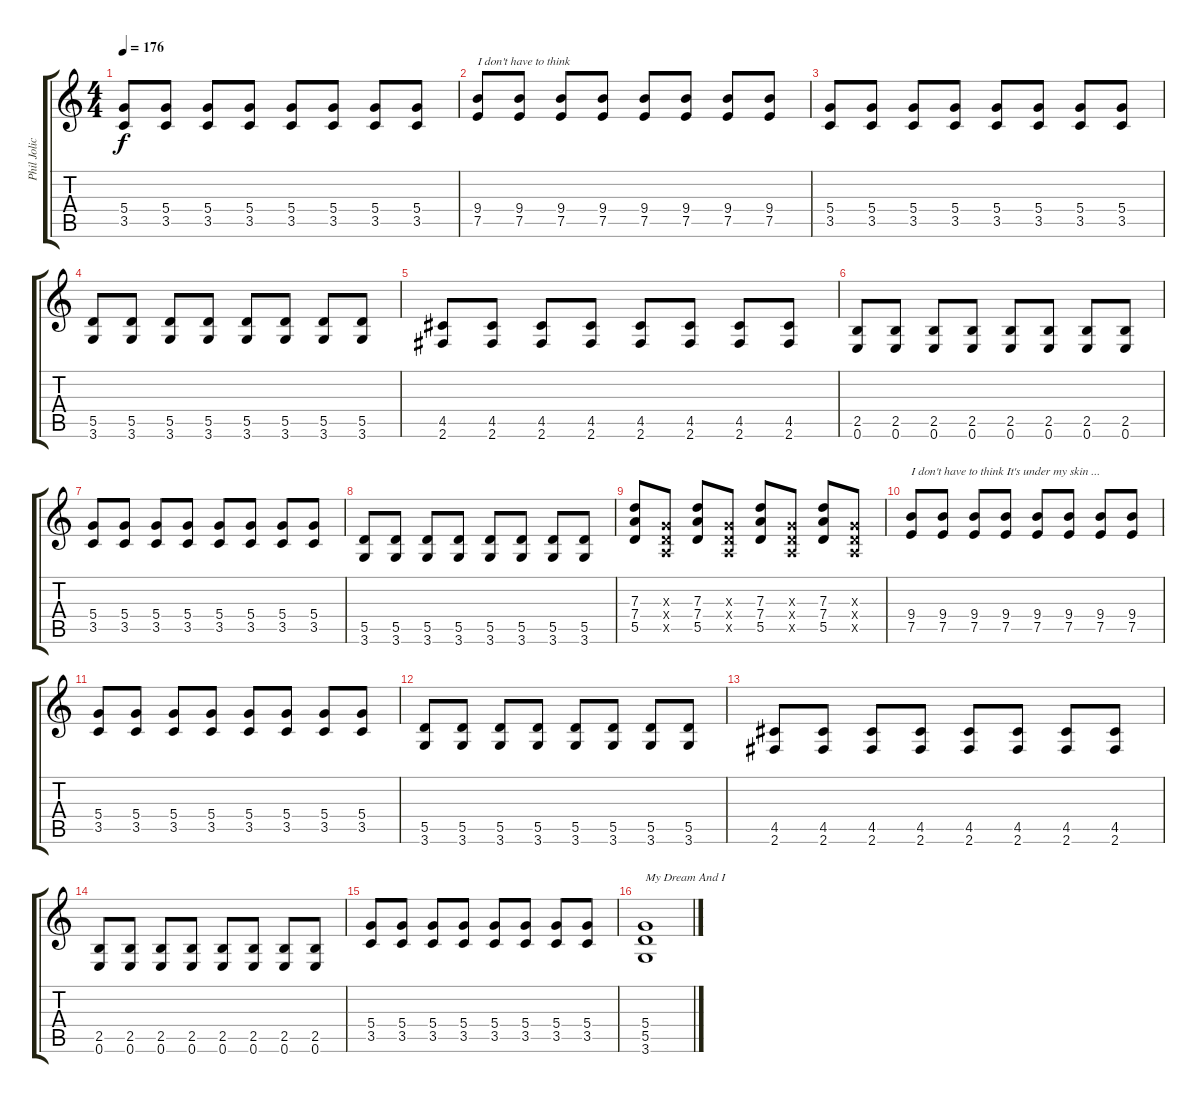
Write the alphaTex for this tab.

\track ("Phil Jolicoeur  (Guitare)" "Phil Jolic") {instrument distortionguitar}
\staff {score tabs}
\tuning (E4 B3 G3 D3 A2 E2) {hide}
\ts (4 4)
\tempo 176
\clef g2
\ks c
(5.4 3.5).8{dy f} (5.4 3.5).8 (5.4 3.5).8 (5.4 3.5).8 (5.4 3.5).8 (5.4 3.5).8 (5.4 3.5).8 (5.4 3.5).8 |
(9.4 7.5).8{txt "I don't have to think "} (9.4 7.5).8 (9.4 7.5).8 (9.4 7.5).8 (9.4 7.5).8 (9.4 7.5).8 (9.4 7.5).8 (9.4 7.5).8 |
(5.4 3.5).8 (5.4 3.5).8 (5.4 3.5).8 (5.4 3.5).8 (5.4 3.5).8 (5.4 3.5).8 (5.4 3.5).8 (5.4 3.5).8 |
(5.5 3.6).8 (5.5 3.6).8 (5.5 3.6).8 (5.5 3.6).8 (5.5 3.6).8 (5.5 3.6).8 (5.5 3.6).8 (5.5 3.6).8 |
(4.5 2.6).8 (4.5 2.6).8 (4.5 2.6).8 (4.5 2.6).8 (4.5 2.6).8 (4.5 2.6).8 (4.5 2.6).8 (4.5 2.6).8 |
(2.5 0.6).8 (2.5 0.6).8 (2.5 0.6).8 (2.5 0.6).8 (2.5 0.6).8 (2.5 0.6).8 (2.5 0.6).8 (2.5 0.6).8 |
(5.4 3.5).8 (5.4 3.5).8 (5.4 3.5).8 (5.4 3.5).8 (5.4 3.5).8 (5.4 3.5).8 (5.4 3.5).8 (5.4 3.5).8 |
(5.5 3.6).8 (5.5 3.6).8 (5.5 3.6).8 (5.5 3.6).8 (5.5 3.6).8 (5.5 3.6).8 (5.5 3.6).8 (5.5 3.6).8 |
(7.3 7.4 5.5).8 (0.3{x} 0.4{x} 0.5{x}).8 (7.3 7.4 5.5).8 (0.3{x} 0.4{x} 0.5{x}).8 (7.3 7.4 5.5).8 (0.3{x} 0.4{x} 0.5{x}).8 (7.3 7.4 5.5).8 (0.3{x} 0.4{x} 0.5{x}).8 |
(9.4 7.5).8{txt "I don't have to think It's under my skin ..."} (9.4 7.5).8 (9.4 7.5).8 (9.4 7.5).8 (9.4 7.5).8 (9.4 7.5).8 (9.4 7.5).8 (9.4 7.5).8 |
(5.4 3.5).8 (5.4 3.5).8 (5.4 3.5).8 (5.4 3.5).8 (5.4 3.5).8 (5.4 3.5).8 (5.4 3.5).8 (5.4 3.5).8 |
(5.5 3.6).8 (5.5 3.6).8 (5.5 3.6).8 (5.5 3.6).8 (5.5 3.6).8 (5.5 3.6).8 (5.5 3.6).8 (5.5 3.6).8 |
(4.5 2.6).8 (4.5 2.6).8 (4.5 2.6).8 (4.5 2.6).8 (4.5 2.6).8 (4.5 2.6).8 (4.5 2.6).8 (4.5 2.6).8 |
(2.5 0.6).8 (2.5 0.6).8 (2.5 0.6).8 (2.5 0.6).8 (2.5 0.6).8 (2.5 0.6).8 (2.5 0.6).8 (2.5 0.6).8 |
(5.4 3.5).8 (5.4 3.5).8 (5.4 3.5).8 (5.4 3.5).8 (5.4 3.5).8 (5.4 3.5).8 (5.4 3.5).8 (5.4 3.5).8 |
(5.4 5.5 3.6).1{txt "My Dream And I"}
